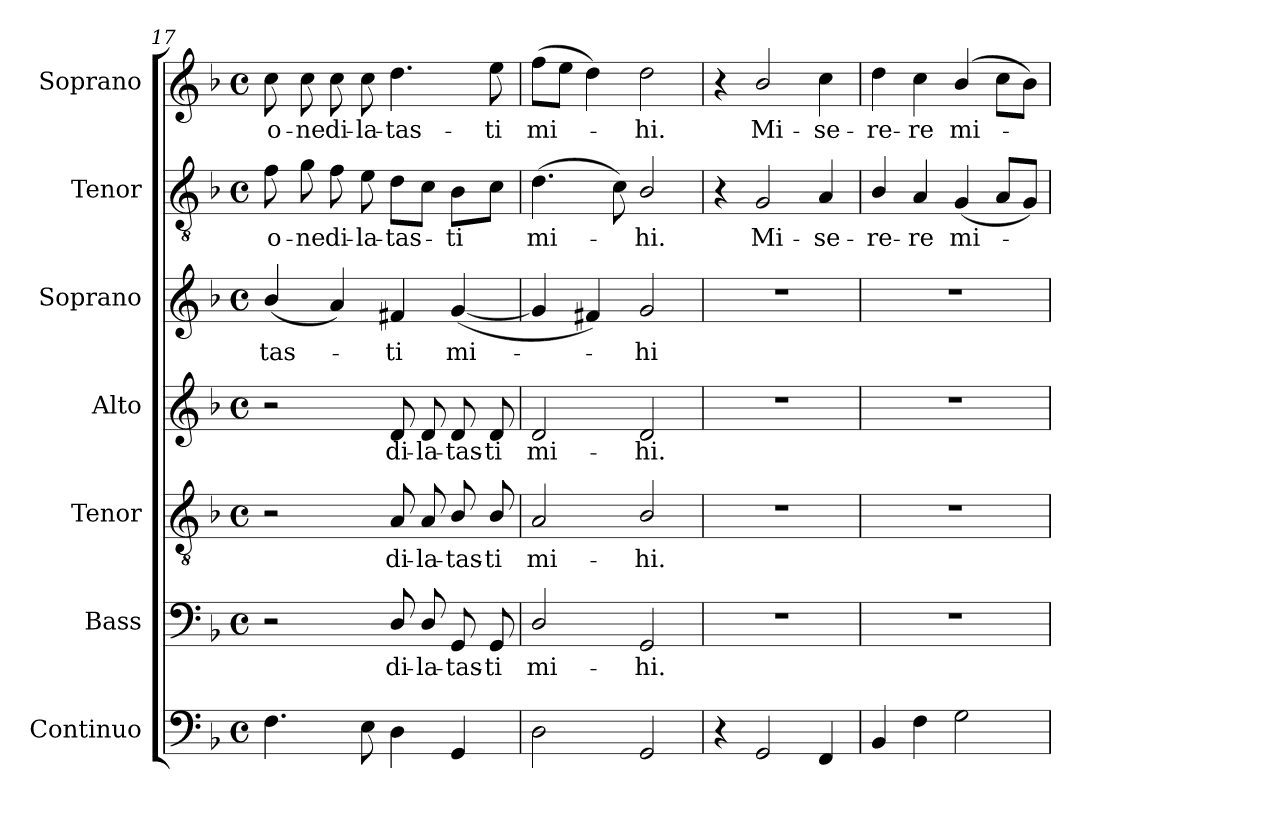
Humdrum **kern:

**kern	**kern	**text	**kern	**text	**kern	**text	**kern	**text	**kern	**text	**kern	**text
*part7	*part6	*part6	*part5	*part5	*part4	*part4	*part3	*part3	*part2	*part2	*part1	*part1
*staff7	*staff6	*staff6	*staff5	*staff5	*staff4	*staff4	*staff3	*staff3	*staff2	*staff2	*staff1	*staff1
*I"Continuo	*I"Bass	*	*I"Tenor	*	*I"Alto	*	*I"Soprano	*	*I"Tenor	*	*I"Soprano	*
*I'Cont.	*I'B.	*	*I'T.	*	*I'A.	*	*I'S.	*	*I'T.	*	*I'S.	*
*clefF4	*clefF4	*	*clefGv2	*	*clefG2	*	*clefG2	*	*clefGv2	*	*clefG2	*
*	*	*	*ITrd7c12	*	*	*	*	*	*ITrd7c12	*	*	*
*k[b-]	*k[b-]	*	*k[b-]	*	*k[b-]	*	*k[b-]	*	*k[b-]	*	*k[b-]	*
*F:	*F:	*	*F:	*	*F:	*	*F:	*	*F:	*	*F:	*
*M4/4	*M4/4	*	*M4/4	*	*M4/4	*	*M4/4	*	*M4/4	*	*M4/4	*
*met(c)	*met(c)	*	*met(c)	*	*met(c)	*	*met(c)	*	*met(c)	*	*met(c)	*
=17	=17	=17	=17	=17	=17	=17	=17	=17	=17	=17	=17	=17
!	!	!	!	!	!	!	!	!LO:LY:b:color=#000000	!	!	!	!
!	!	!	!	!	!	!	!	!	!	!LO:LY:b:color=#000000	!	!
!	!	!	!	!	!	!	!	!	!	!	!	!LO:LY:b:color=#000000
4.Fi\	2r	.	2r	.	2r	.	(4b-i/	-tas-	8Fi\	-o-	8cci\	-o-
!	!	!	!	!	!	!	!	!	!	!LO:LY:b:color=#000000	!	!
!	!	!	!	!	!	!	!	!	!	!	!	!LO:LY:b:color=#000000
.	.	.	.	.	.	.	.	.	8Gi\	-ne	8cci\	-ne
!	!	!	!	!	!	!	!	!	!	!LO:LY:b:color=#000000	!	!
!	!	!	!	!	!	!	!	!	!	!	!	!LO:LY:b:color=#000000
.	.	.	.	.	.	.	4ai/)	.	8Fi\	di-	8cci\	di-
!	!	!	!	!	!	!	!	!	!	!LO:LY:b:color=#000000	!	!
!	!	!	!	!	!	!	!	!	!	!	!	!LO:LY:b:color=#000000
8Ei\	.	.	.	.	.	.	.	.	8Ei\	-la-	8cci\	-la-
!	!	!LO:LY:b:color=#000000	!	!	!	!	!	!	!	!	!	!
!	!	!	!	!LO:LY:b:color=#000000	!	!	!	!	!	!	!	!
!	!	!	!	!	!	!LO:LY:b:color=#000000	!	!	!	!	!	!
!	!	!	!	!	!	!	!	!LO:LY:b:color=#000000	!	!	!	!
!	!	!	!	!	!	!	!	!	!	!LO:LY:b:color=#000000	!	!
!	!	!	!	!	!	!	!	!	!	!	!	!LO:LY:b:color=#000000
4Di\	8Di/	di-	8AAi/	di-	8di/	di-	4f#Xi/	-ti	8Di\L	-tas-	4.ddi\	-tas-
!	!	!LO:LY:b:color=#000000	!	!	!	!	!	!	!	!	!	!
!	!	!	!	!LO:LY:b:color=#000000	!	!	!	!	!	!	!	!
!	!	!	!	!	!	!LO:LY:b:color=#000000	!	!	!	!	!	!
.	8Di/	-la-	8AAi/	-la-	8di/	-la-	.	.	8Ci\J	.	.	.
!	!	!LO:LY:b:color=#000000	!	!	!	!	!	!	!	!	!	!
!	!	!	!	!LO:LY:b:color=#000000	!	!	!	!	!	!	!	!
!	!	!	!	!	!	!LO:LY:b:color=#000000	!	!	!	!	!	!
!	!	!	!	!	!	!	!	!LO:LY:b:color=#000000	!	!	!	!
!	!	!	!	!	!	!	!	!	!	!LO:LY:b:color=#000000	!	!
4GGi/	8GGi/	-tas-	8BB-i/	-tas-	8di/	-tas-	([<4gi/	mi-	8BB-i\L	-ti	.	.
!	!	!LO:LY:b:color=#000000	!	!	!	!	!	!	!	!	!	!
!	!	!	!	!LO:LY:b:color=#000000	!	!	!	!	!	!	!	!
!	!	!	!	!	!	!LO:LY:b:color=#000000	!	!	!	!	!	!
!	!	!	!	!	!	!	!	!	!	!	!	!LO:LY:b:color=#000000
.	8GGi/	-ti	8BB-i/	-ti	8di/	-ti	.	.	8Ci\J	.	8eei\	-ti
=18	=18	=18	=18	=18	=18	=18	=18	=18	=18	=18	=18	=18
!	!	!LO:LY:b:color=#000000	!	!	!	!	!	!	!	!	!	!
!	!	!	!	!LO:LY:b:color=#000000	!	!	!	!	!	!	!	!
!	!	!	!	!	!	!LO:LY:b:color=#000000	!	!	!	!	!	!
!	!	!	!	!	!	!	!	!	!	!LO:LY:b:color=#000000	!	!
!	!	!	!	!	!	!	!	!	!	!	!	!LO:LY:b:color=#000000
2Di\	2Di/	mi-	2AAi/	mi-	2di/	mi-	4gi/]	.	(4.Di\	mi-	(8ffi\L	mi-
.	.	.	.	.	.	.	.	.	.	.	8eei\J	.
.	.	.	.	.	.	.	4f#Xi/)	.	.	.	4ddi\)	.
.	.	.	.	.	.	.	.	.	8Ci\)	.	.	.
!	!	!LO:LY:b:color=#000000	!	!	!	!	!	!	!	!	!	!
!	!	!	!	!LO:LY:b:color=#000000	!	!	!	!	!	!	!	!
!	!	!	!	!	!	!LO:LY:b:color=#000000	!	!	!	!	!	!
!	!	!	!	!	!	!	!	!LO:LY:b:color=#000000	!	!	!	!
!	!	!	!	!	!	!	!	!	!	!LO:LY:b:color=#000000	!	!
!	!	!	!	!	!	!	!	!	!	!	!	!LO:LY:b:color=#000000
2GGi/	2GGi/	-hi.	2BB-i/	-hi.	2di/	-hi.	2gi/	-hi	2BB-i/	-hi.	2ddi\	-hi.
!!LO:PB:g=z
=19	=19	=19	=19	=19	=19	=19	=19	=19	=19	=19	=19	=19
4r	1r	.	1r	.	1r	.	1r	.	4r	.	4r	.
!	!	!	!	!	!	!	!	!	!	!LO:LY:b:color=#000000	!	!
!	!	!	!	!	!	!	!	!	!	!	!	!LO:LY:b:color=#000000
2GGi/	.	.	.	.	.	.	.	.	2GGi/	Mi-	2b-i/	Mi-
!	!	!	!	!	!	!	!	!	!	!LO:LY:b:color=#000000	!	!
!	!	!	!	!	!	!	!	!	!	!	!	!LO:LY:b:color=#000000
4FFi/	.	.	.	.	.	.	.	.	4AAi/	-se-	4cci\	-se-
=20	=20	=20	=20	=20	=20	=20	=20	=20	=20	=20	=20	=20
!	!	!	!	!	!	!	!	!	!	!LO:LY:b:color=#000000	!	!
!	!	!	!	!	!	!	!	!	!	!	!	!LO:LY:b:color=#000000
4BB-i/	1r	.	1r	.	1r	.	1r	.	4BB-i/	-re-	4ddi\	-re-
!	!	!	!	!	!	!	!	!	!	!LO:LY:b:color=#000000	!	!
!	!	!	!	!	!	!	!	!	!	!	!	!LO:LY:b:color=#000000
4Fi\	.	.	.	.	.	.	.	.	4AAi/	-re	4cci\	-re
!	!	!	!	!	!	!	!	!	!	!LO:LY:b:color=#000000	!	!
!	!	!	!	!	!	!	!	!	!	!	!	!LO:LY:b:color=#000000
2Gi\	.	.	.	.	.	.	.	.	(4GGi/	mi-	(4b-i/	mi-
.	.	.	.	.	.	.	.	.	8AAi/L	.	8cci\L	.
.	.	.	.	.	.	.	.	.	8GGi/J)	.	8b-i\J)	.
=	=	=	=	=	=	=	=	=	=	=	=	=
*-	*-	*-	*-	*-	*-	*-	*-	*-	*-	*-	*-	*-
